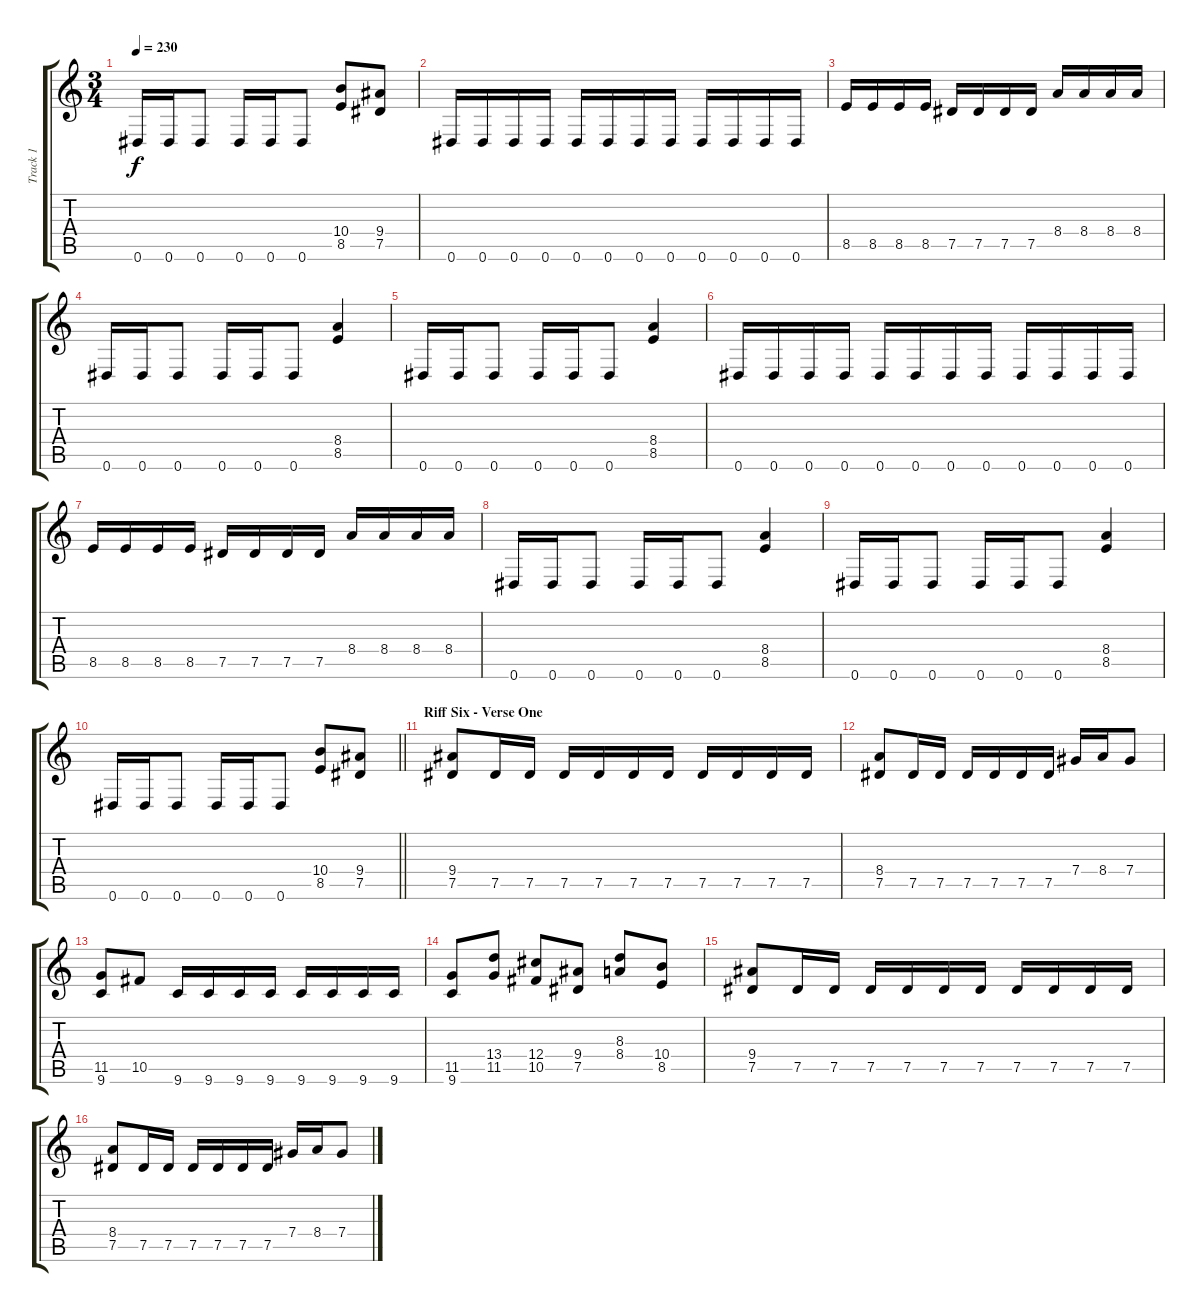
\track ("Track 1" "Track 1") {instrument distortionguitar}
\staff {score tabs}
\tuning (Eb4 Bb3 Gb3 Db3 Ab2 Eb2) {hide}
\ts (3 4)
\tempo 230
\clef g2
\ks c
0.6.16{dy f} 0.6.16 0.6.8 0.6.16 0.6.16 0.6.8 (10.4 8.5).8 (9.4 7.5).8 |
0.6.16 0.6.16 0.6.16 0.6.16 0.6.16 0.6.16 0.6.16 0.6.16 0.6.16 0.6.16 0.6.16 0.6.16 |
8.5.16 8.5.16 8.5.16 8.5.16 7.5.16 7.5.16 7.5.16 7.5.16 8.4.16 8.4.16 8.4.16 8.4.16 |
0.6.16 0.6.16 0.6.8 0.6.16 0.6.16 0.6.8 (8.4 8.5).4 |
0.6.16 0.6.16 0.6.8 0.6.16 0.6.16 0.6.8 (8.4 8.5).4 |
0.6.16 0.6.16 0.6.16 0.6.16 0.6.16 0.6.16 0.6.16 0.6.16 0.6.16 0.6.16 0.6.16 0.6.16 |
8.5.16 8.5.16 8.5.16 8.5.16 7.5.16 7.5.16 7.5.16 7.5.16 8.4.16 8.4.16 8.4.16 8.4.16 |
0.6.16 0.6.16 0.6.8 0.6.16 0.6.16 0.6.8 (8.4 8.5).4 |
0.6.16 0.6.16 0.6.8 0.6.16 0.6.16 0.6.8 (8.4 8.5).4 |
\barLineRight lightlight
0.6.16 0.6.16 0.6.8 0.6.16 0.6.16 0.6.8 (10.4 8.5).8 (9.4 7.5).8 |
\section ("" "Riff Six - Verse One")
(9.4 7.5).8 7.5.16 7.5.16 7.5.16 7.5.16 7.5.16 7.5.16 7.5.16 7.5.16 7.5.16 7.5.16 |
(8.4 7.5).8 7.5.16 7.5.16 7.5.16 7.5.16 7.5.16 7.5.16 7.4.16 8.4.16 7.4.8 |
(11.5 9.6).8 10.5.8 9.6.16 9.6.16 9.6.16 9.6.16 9.6.16 9.6.16 9.6.16 9.6.16 |
(11.5 9.6).8 (13.4 11.5).8 (12.4 10.5).8 (9.4 7.5).8 (8.3 8.4).8 (10.4 8.5).8 |
(9.4 7.5).8 7.5.16 7.5.16 7.5.16 7.5.16 7.5.16 7.5.16 7.5.16 7.5.16 7.5.16 7.5.16 |
(8.4 7.5).8 7.5.16 7.5.16 7.5.16 7.5.16 7.5.16 7.5.16 7.4.16 8.4.16 7.4.8
